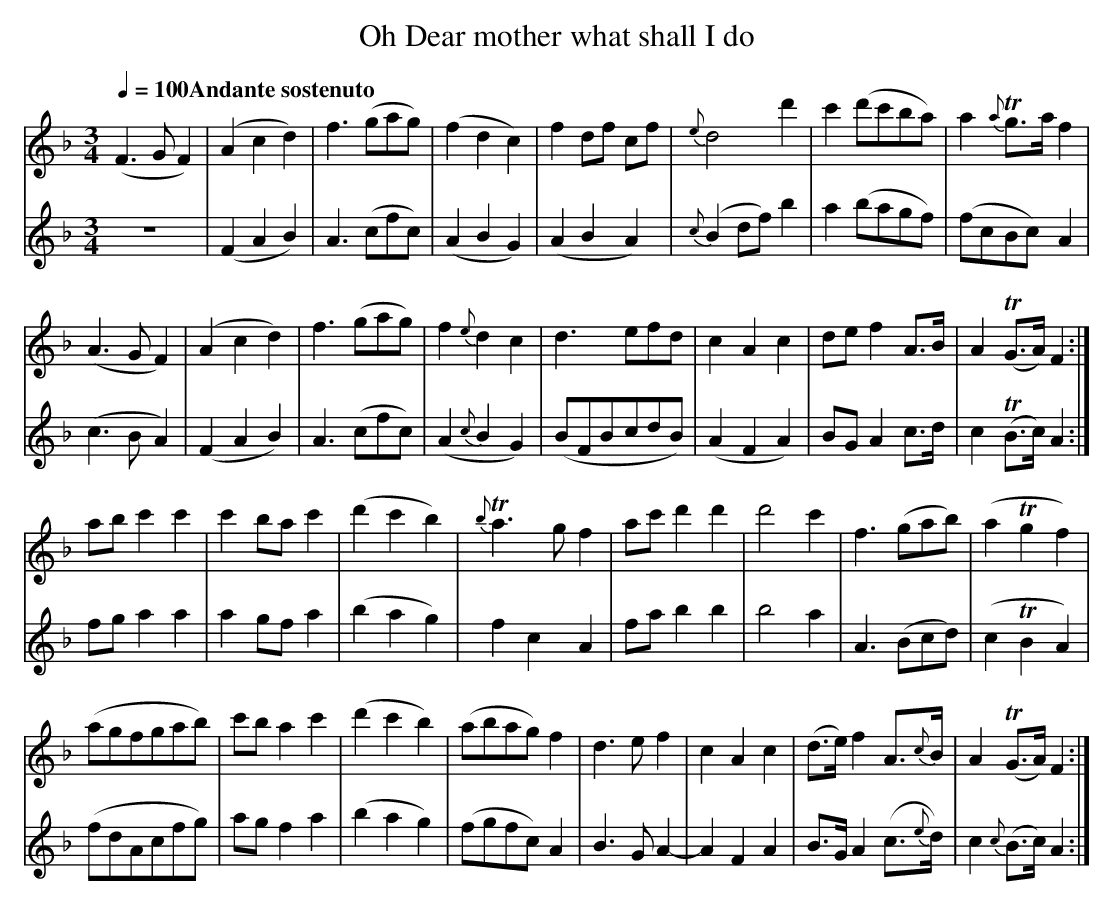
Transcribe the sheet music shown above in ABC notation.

X:1
T:Oh Dear mother what shall I do
M:3/4
L:1/8
Q:1/4=100 "Andante sostenuto"
K:F
[V:1] (F3 G F2)|(A2  c2 d2)| f3   (gag)|   (f2    d2 c2)| f2  df cf |{e} d4    d'2| c'2 (d'c'ba)    | a2 {a}Tg>a  f2 |
[V:2]  z6      |(F2  A2 B2)| A3   (cfc)|   (A2    B2 G2)|(A2  B2 A2)|{c}(B2df) b2 | a2  (bagf)      |(fcBc)       A2 |
[V:1] (A3 G F2)|(A2  c2 d2)| f3  (gag) |    f2 {e}d2 c2 | d3   efd  |   c2 A2  c2 | de   f2  A>B    | A2   (TG>A) F2:|
[V:2] (c3 B A2)|(F2  A2 B2)| A3   (cfc)|   (A2 {c}B2 G2)|(BFBcdB)   |  (A2 F2  A2)| BG   A2  c>d    | c2   (TB>c) A2:|
[V:1] ab c'2c'2| c'2 ba c'2|(d'2 c'2b2)|{b}Ta3     g f2 |ac' d'2 d'2|   d'4    c'2| f3   (gab)      |(a2    Tg2   f2)|
[V:2] fg a2 a2 | a2  gf a2 |(b2  a2 g2)|    f2    c2 A2 |fa  b2  b2 |   b4     a2 | A3   (Bcd)      |(c2    TB2   A2)|
[V:1] (agfgab) | c'b a2 c'2|(d'2 c'2b2)|   (abag)    f2 |d3   e  f2 |   c2 A2  c2 |(d>e) f2  A>{c}B | A2   (TG>A) F2:|
[V:2] (fdAcfg) | ag  f2 a2 |(b2  a2 g2)|   (fgfc)    A2 |B3   G  A2-|   A2 F2  A2 | B>G  A2 (c>{e}d)| c2 {c}(B>c) A2:|
